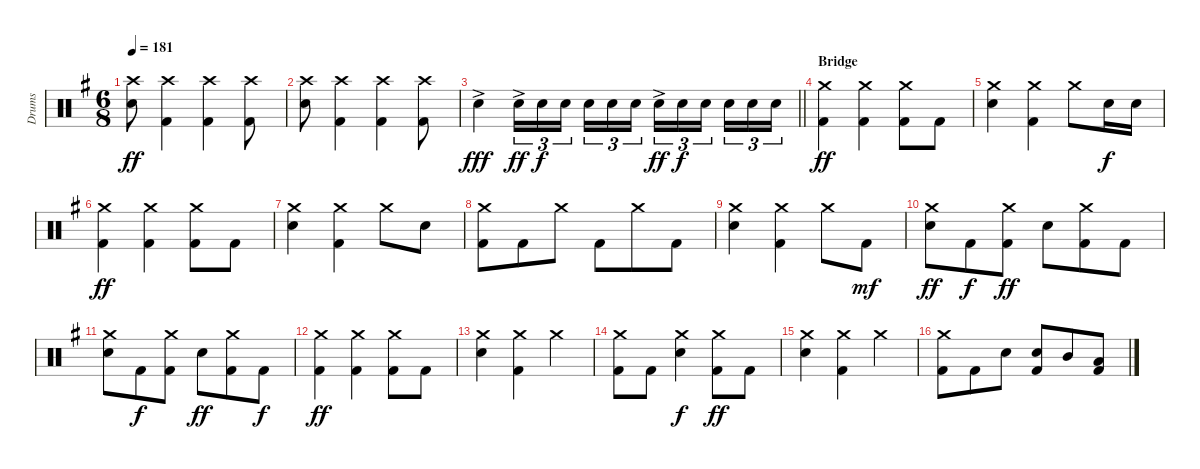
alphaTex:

\track ("Drums" "Drums") {instrument percussion}
\staff {score}
\articulation defaults
\ts (6 8)
\tempo 181
\clef neutral
\ks eminor
("Crash high (hit)" "Electric Snare (hit)").8{dy ff} ("Crash high (hit)" "Kick (hit) 2").4 ("Crash high (hit)" "Kick (hit) 2").4 ("Crash high (hit)" "Kick (hit) 2").8 |
("Crash high (hit)" "Electric Snare (hit)").8 ("Crash high (hit)" "Kick (hit) 2").4 ("Crash high (hit)" "Kick (hit) 2").4 ("Crash high (hit)" "Kick (hit) 2").8 |
\barLineRight lightlight "Electric Snare (hit)"{ac}.4{dy fff} "Electric Snare (hit)"{ac}.16{tu (3 2) dy ff} "Electric Snare (hit)".16{tu (3 2) dy f} "Electric Snare (hit)".16{tu (3 2)} "Electric Snare (hit)".16{tu (3 2)} "Electric Snare (hit)".16{tu (3 2)} "Electric Snare (hit)".16{tu (3 2) beam splitsecondary} "Electric Snare (hit)"{ac}.16{tu (3 2) dy ff} "Electric Snare (hit)".16{tu (3 2) dy f} "Electric Snare (hit)".16{tu (3 2) beam splitsecondary} "Electric Snare (hit)".16{tu (3 2)} "Electric Snare (hit)".16{tu (3 2)} "Electric Snare (hit)".16{tu (3 2)}
|
\section ("" "Bridge")
("Crash medium (hit)" "Kick (hit) 2").4{dy ff} ("Crash medium (hit)" "Kick (hit) 2").4 ("Crash medium (hit)" "Kick (hit) 2").8 "Kick (hit) 2".8 |
("Crash medium (hit)" "Electric Snare (hit)").4 ("Crash medium (hit)" "Kick (hit) 2").4 "Crash medium (hit)".8 "Electric Snare (hit)".16{dy f} "Electric Snare (hit)".16 |
("Crash medium (hit)" "Kick (hit) 2").4{dy ff} ("Crash medium (hit)" "Kick (hit) 2").4 ("Crash medium (hit)" "Kick (hit) 2").8 "Kick (hit) 2".8 |
("Crash medium (hit)" "Electric Snare (hit)").4 ("Crash medium (hit)" "Kick (hit) 2").4 "Crash medium (hit)".8 "Electric Snare (hit)".8 |
("Crash medium (hit)" "Kick (hit) 2").8 "Kick (hit) 2".8 "Crash medium (hit)".8 "Kick (hit) 2".8 "Crash medium (hit)".8 "Kick (hit) 2".8 |
("Crash medium (hit)" "Electric Snare (hit)").4 ("Crash medium (hit)" "Kick (hit) 2").4 "Crash medium (hit)".8 "Kick (hit) 2".8{dy mf} |
("Crash medium (hit)" "Electric Snare (hit)").8{dy ff} "Kick (hit) 2".8{dy f} ("Crash medium (hit)" "Kick (hit) 2").8{dy ff} "Electric Snare (hit)".8 ("Crash medium (hit)" "Kick (hit) 2").8 "Kick (hit) 2".8 |
("Crash medium (hit)" "Electric Snare (hit)").8 "Kick (hit) 2".8{dy f} ("Crash medium (hit)" "Kick (hit) 2").8 "Electric Snare (hit)".8{dy ff} ("Crash medium (hit)" "Kick (hit) 2").8 "Kick (hit) 2".8{dy f} |
("Crash medium (hit)" "Kick (hit) 2").4{dy ff} ("Crash medium (hit)" "Kick (hit) 2").4 ("Crash medium (hit)" "Kick (hit) 2").8 "Kick (hit) 2".8 |
("Crash medium (hit)" "Electric Snare (hit)").4 ("Crash medium (hit)" "Kick (hit) 2").4 "Crash medium (hit)".4 |
("Crash medium (hit)" "Kick (hit) 2").8 "Kick (hit) 2".8 ("Crash medium (hit)" "Electric Snare (hit)").4{dy f} ("Crash medium (hit)" "Kick (hit) 2").8{dy ff} "Kick (hit) 2".8 |
("Crash medium (hit)" "Electric Snare (hit)").4 ("Crash medium (hit)" "Kick (hit) 2").4 "Crash medium (hit)".4 |
("Crash medium (hit)" "Kick (hit) 2").8 "Kick (hit) 2".8 "Electric Snare (hit)".8 ("Electric Snare (hit)" "Kick (hit) 2").8 "Mid Tom (hit)".8 ("Low Tom (hit)" "Kick (hit) 2").8
